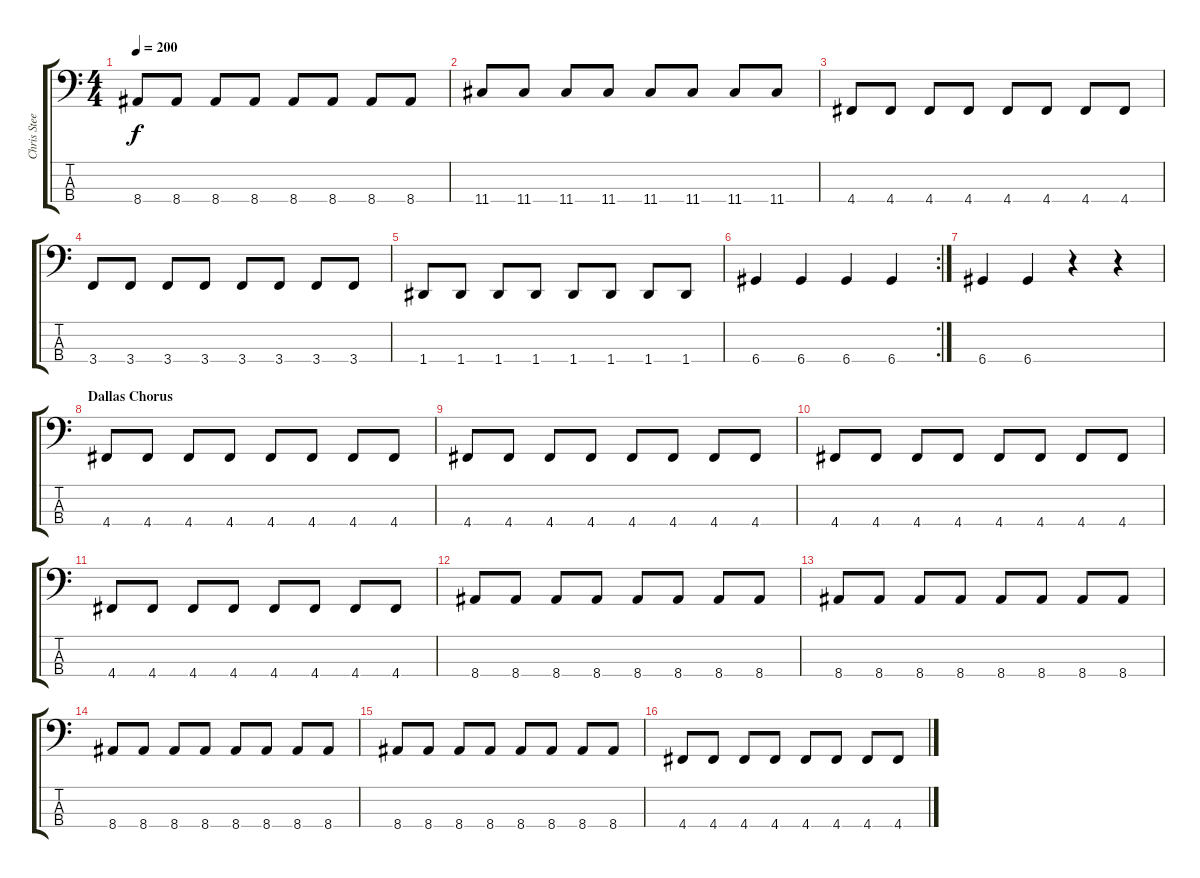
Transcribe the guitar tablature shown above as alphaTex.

\track ("Chris Steele" "Chris Stee") {instrument electricbasspick}
\staff {score tabs}
\tuning (G2 D2 A1 D1) {hide}
\ts (4 4)
\tempo 200
\clef f4
\ks c
8.4.8{dy f} 8.4.8 8.4.8 8.4.8 8.4.8 8.4.8 8.4.8 8.4.8 |
11.4.8 11.4.8 11.4.8 11.4.8 11.4.8 11.4.8 11.4.8 11.4.8 |
4.4.8 4.4.8 4.4.8 4.4.8 4.4.8 4.4.8 4.4.8 4.4.8 |
3.4.8 3.4.8 3.4.8 3.4.8 3.4.8 3.4.8 3.4.8 3.4.8 |
1.4.8 1.4.8 1.4.8 1.4.8 1.4.8 1.4.8 1.4.8 1.4.8 |
\rc 2
6.4.4 6.4.4 6.4.4 6.4.4 |
6.4.4 6.4.4 r.4 r.4 |
\section ("" "Dallas Chorus")
4.4.8 4.4.8 4.4.8 4.4.8 4.4.8 4.4.8 4.4.8 4.4.8 |
4.4.8 4.4.8 4.4.8 4.4.8 4.4.8 4.4.8 4.4.8 4.4.8 |
4.4.8 4.4.8 4.4.8 4.4.8 4.4.8 4.4.8 4.4.8 4.4.8 |
4.4.8 4.4.8 4.4.8 4.4.8 4.4.8 4.4.8 4.4.8 4.4.8 |
8.4.8 8.4.8 8.4.8 8.4.8 8.4.8 8.4.8 8.4.8 8.4.8 |
8.4.8 8.4.8 8.4.8 8.4.8 8.4.8 8.4.8 8.4.8 8.4.8 |
8.4.8 8.4.8 8.4.8 8.4.8 8.4.8 8.4.8 8.4.8 8.4.8 |
8.4.8 8.4.8 8.4.8 8.4.8 8.4.8 8.4.8 8.4.8 8.4.8 |
4.4.8 4.4.8 4.4.8 4.4.8 4.4.8 4.4.8 4.4.8 4.4.8
